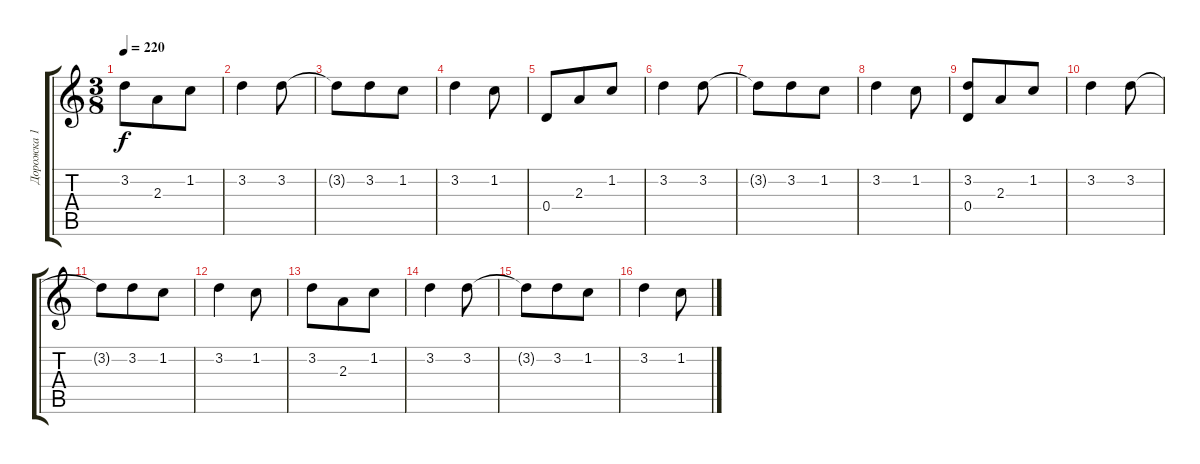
\track ("Дорожка 1" "Дорожка 1") {instrument acousticguitarsteel}
\staff {score tabs}
\tuning (E4 B3 G3 D3 A2 E2) {hide}
\ts (3 8)
\tempo 220
\clef g2
\ks c
3.2.8{dy f} 2.3.8 1.2.8 |
3.2.4 3.2.8 |
3.2{t}.8 3.2.8 1.2.8 |
3.2.4 1.2.8 |
0.4.8 2.3.8 1.2.8 |
3.2.4 3.2.8 |
3.2{t}.8 3.2.8 1.2.8 |
3.2.4 1.2.8 |
(3.2 0.4).8 2.3.8 1.2.8 |
3.2.4 3.2.8 |
3.2{t}.8 3.2.8 1.2.8 |
3.2.4 1.2.8 |
3.2.8 2.3.8 1.2.8 |
3.2.4 3.2.8 |
3.2{t}.8 3.2.8 1.2.8 |
3.2.4 1.2.8
